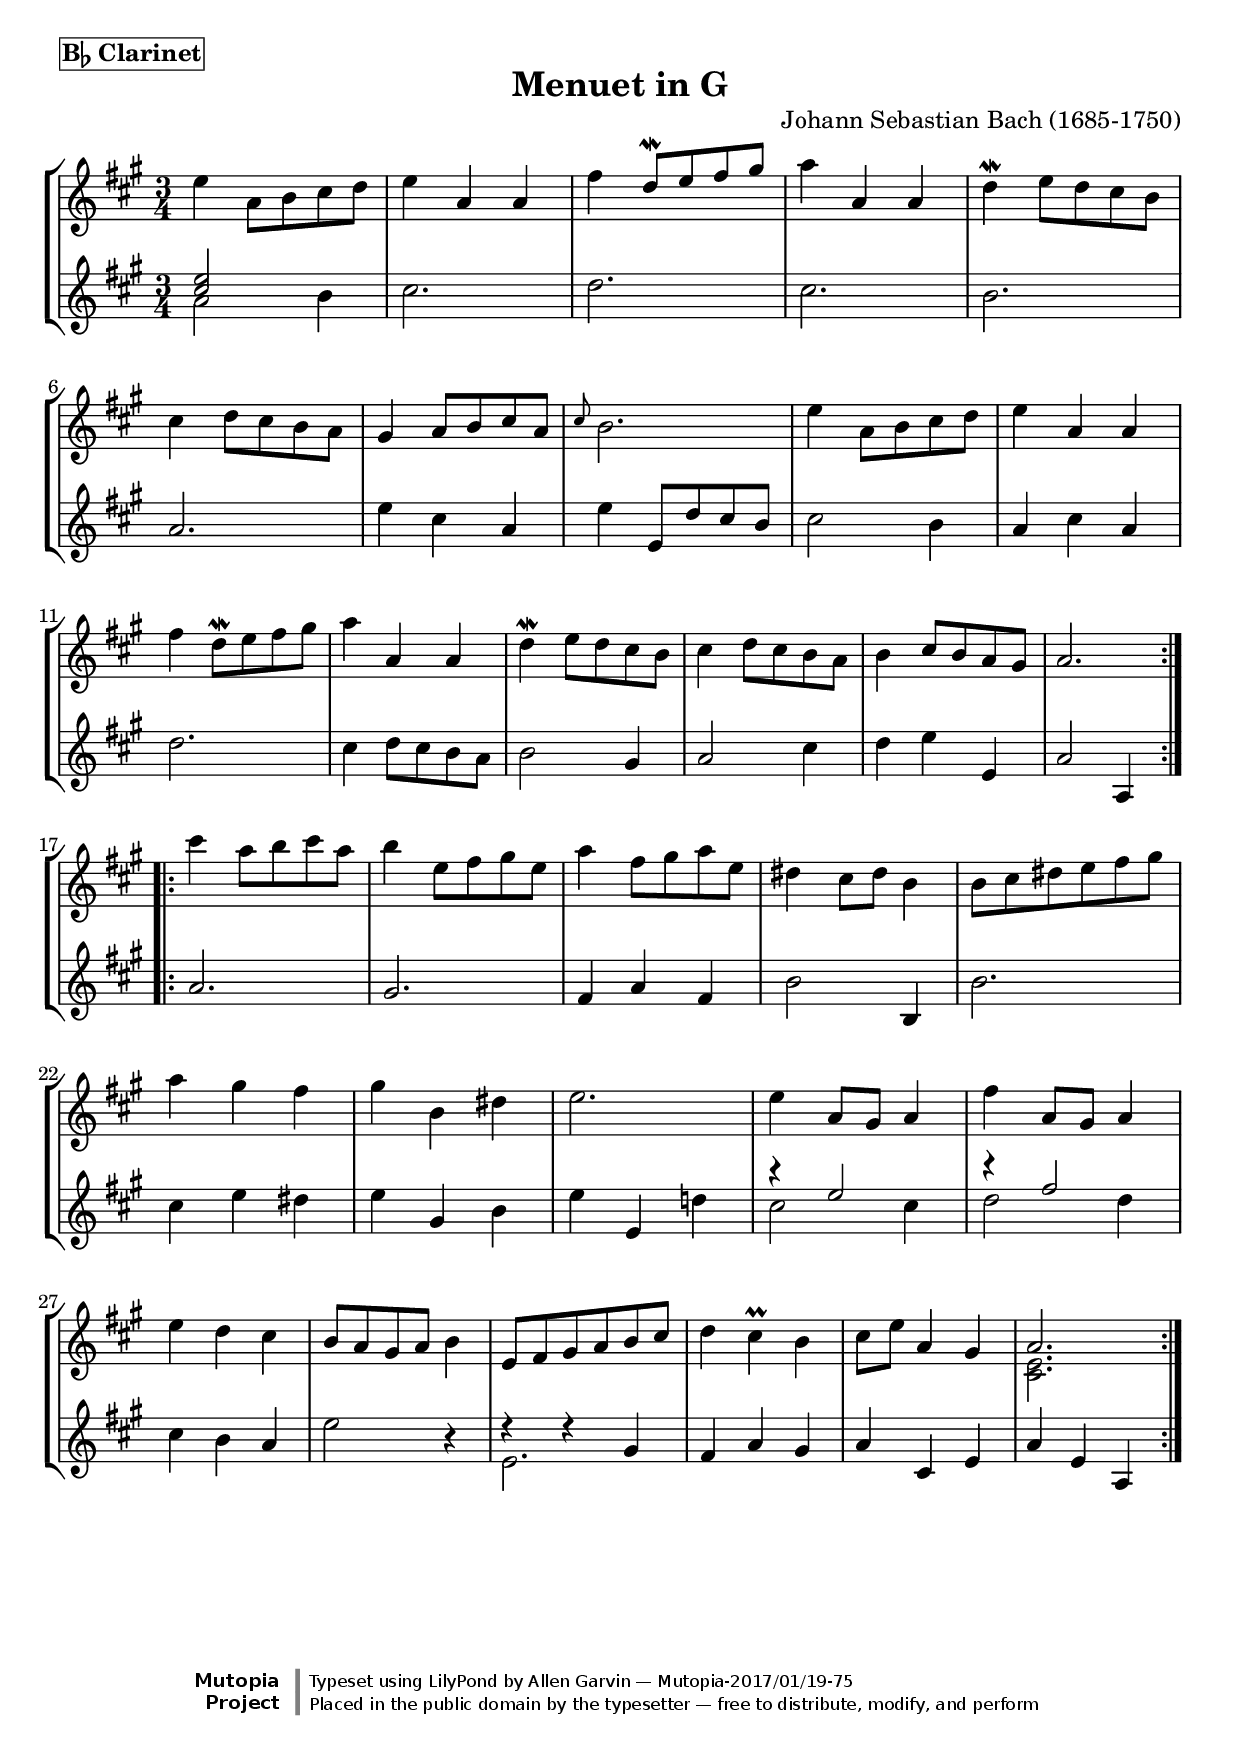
\version "2.19.49"

\header {
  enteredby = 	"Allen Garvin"
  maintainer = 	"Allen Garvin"
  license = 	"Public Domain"
  filename = 	"anna-magdalena-04.ly"
  title = 	"Menuet in G"
  subtitle = 	"BWV Anh. 114"
  opus = 	"attributed to Christian Petzold (1677-1733)"
  composer =	"Johann Sebastian Bach (1685-1750)"
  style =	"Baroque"
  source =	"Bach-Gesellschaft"
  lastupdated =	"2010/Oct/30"
  instrument = \markup \concat { "B" \flat " Clarinet" }
  
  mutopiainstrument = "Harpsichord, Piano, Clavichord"
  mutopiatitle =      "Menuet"
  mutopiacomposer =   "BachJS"
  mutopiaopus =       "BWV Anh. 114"
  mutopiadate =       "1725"
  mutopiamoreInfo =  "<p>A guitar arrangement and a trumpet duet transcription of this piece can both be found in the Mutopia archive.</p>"

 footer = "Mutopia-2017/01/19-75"
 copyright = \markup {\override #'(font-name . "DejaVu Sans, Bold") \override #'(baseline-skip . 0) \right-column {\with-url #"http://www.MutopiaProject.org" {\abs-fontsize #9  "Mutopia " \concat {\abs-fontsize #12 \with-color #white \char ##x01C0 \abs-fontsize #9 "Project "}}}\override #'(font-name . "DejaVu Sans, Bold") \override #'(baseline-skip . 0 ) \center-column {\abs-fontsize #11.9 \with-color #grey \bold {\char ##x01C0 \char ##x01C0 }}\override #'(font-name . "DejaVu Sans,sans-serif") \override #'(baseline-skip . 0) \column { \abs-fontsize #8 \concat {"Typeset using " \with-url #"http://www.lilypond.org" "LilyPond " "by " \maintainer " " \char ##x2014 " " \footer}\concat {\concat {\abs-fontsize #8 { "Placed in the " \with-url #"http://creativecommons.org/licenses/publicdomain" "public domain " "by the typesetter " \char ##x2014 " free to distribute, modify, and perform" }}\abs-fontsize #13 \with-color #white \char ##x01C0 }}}
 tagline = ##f
}

\include "../paper/paper.ly"

#(set-global-staff-size 21)
\pointAndClickOff


voiceone =  \relative c'' {
  \clef "treble"
  \time 3/4
  \key g \major

  \repeat "volta" 2 {
    d4  g,8[ a b c] |
    d4 g, g |
    e'  c8^[\mordent d e fis] |
    g4 g, g |
    c4^\mordent  d8[ c b a] | \break
    b4  c8[ b a g] |
    fis4  g8[ a b g] |
    \grace b8 a2. |
    d4  g,8[ a b c] |
    d4 g, g | \break
    e'4  c8[\mordent d e fis] |
    g4 g, g |
    c4\mordent  d8[ c b a] |
    b4  c8[ b a g] |
    a4  b8[ a g fis] |
    g2. | \break
  }
  \repeat "volta" 2 {
    b'4  g8[ a b g] |
    a4  d,8[ e fis d] |
    g4  e8[ fis g d] |
    cis4  b8[ cis] a4 |
    a8[ b cis d e fis] | \break
    g4 fis e |
    fis a, cis |
    d2. |
    d4  g,8[ fis] g4 |
    e'4  g,8[ fis] g4 | \break
    d'4 c b |
     a8[ g fis g] a4 |
     d,8[ e fis g a b] |
    c4 b^\prall a |
     b8[ d] g,4 fis |
    << { \stemUp g2. \stemNeutral }
      { \context Voice = "ii" { << \stemDown { <d b> } >> } }
    >> |
  }
}

voicetwo =  \relative c' {
  \clef "treble"
  \time 3/4
  \key g \major

  \repeat "volta" 2 {
    << { \stemUp { <b d>2 } \stemNeutral }
      { \context Voice = "ii" { << \stemDown g2 >> } }
    >> a4 |
%     <g b d>2 a4 |
    b2. |
    c2. |
    b2. |
    a2. |
    g2. |
    d'4 b g |
    d'  d,8[ c' b a] |
    b2 a4 |
    g b g |
    c2. |
    b4  c8[ b a g] |
    a2 fis4 |
    g2 b4 |
    c d d, |
    g2 g,4 |
  }
  \repeat "volta" 2 {
    g'2. |
    fis2. |
    e4 g e |
    a2 a,4 |
    a'2. |
    b4 d cis |
    d fis, a |
    d d, c'! |
    << { \stemUp { r4 d2 } \stemNeutral }
      { \context Voice = "ii" { << \stemDown { b2 b4 } >> } }
    >> |
    << { \stemUp { r4 e2 } \stemNeutral }
      { \context Voice = "ii" { << \stemDown { c2 c4 } >> } }
    >> |
    b4 a g |
    d'2 r4 |
    << { \stemUp { r4 r fis, } \stemNeutral }
      { \context Voice = "ii" { << \stemDown d2. >> } }
    >> |
    e4 g fis |
    g b, d |
    g d g, |
  }
}

\paper{
}
  
#(define (naturalize-pitch p)
   (let ((o (ly:pitch-octave p))
         (a (* 4 (ly:pitch-alteration p)))
         ;; alteration, a, in quarter tone steps,
         ;; for historical reasons
         (n (ly:pitch-notename p)))
     (cond
      ((and (> a 1) (or (eq? n 6) (eq? n 2)))
       (set! a (- a 2))
       (set! n (+ n 1)))
      ((and (< a -1) (or (eq? n 0) (eq? n 3)))
       (set! a (+ a 2))
       (set! n (- n 1))))
     (cond
      ((> a 2) (set! a (- a 4)) (set! n (+ n 1)))
      ((< a -2) (set! a (+ a 4)) (set! n (- n 1))))
     (if (< n 0) (begin (set! o (- o 1)) (set! n (+ n 7))))
     (if (> n 6) (begin (set! o (+ o 1)) (set! n (- n 7))))
     (ly:make-pitch o n (/ a 4))))

#(define (naturalize music)
   (let ((es (ly:music-property music 'elements))
         (e (ly:music-property music 'element))
         (p (ly:music-property music 'pitch)))
     (if (pair? es)
         (ly:music-set-property!
          music 'elements
          (map (lambda (x) (naturalize x)) es)))
     (if (ly:music? e)
         (ly:music-set-property!
          music 'element
          (naturalize e)))
     (if (ly:pitch? p)
         (begin
           (set! p (naturalize-pitch p))
           (ly:music-set-property! music 'pitch p)))
     music))

naturalizeMusic =
#(define-music-function (parser location m)
   (ly:music?)
   (naturalize m))



\score {
    \new StaffGroup 
  <<
    \new Staff
    {
    \set Staff.midiInstrument = "clarinet"
    \naturalizeMusic {\transpose bes c' \voiceone}
    }
    \new Staff
    {
    \set Staff.midiInstrument = "clarinet"
    \naturalizeMusic {\transpose bes c'' \voicetwo}
    }
  >>

  \layout{}
  
  \midi {
    \tempo 4 = 140
    }

}

